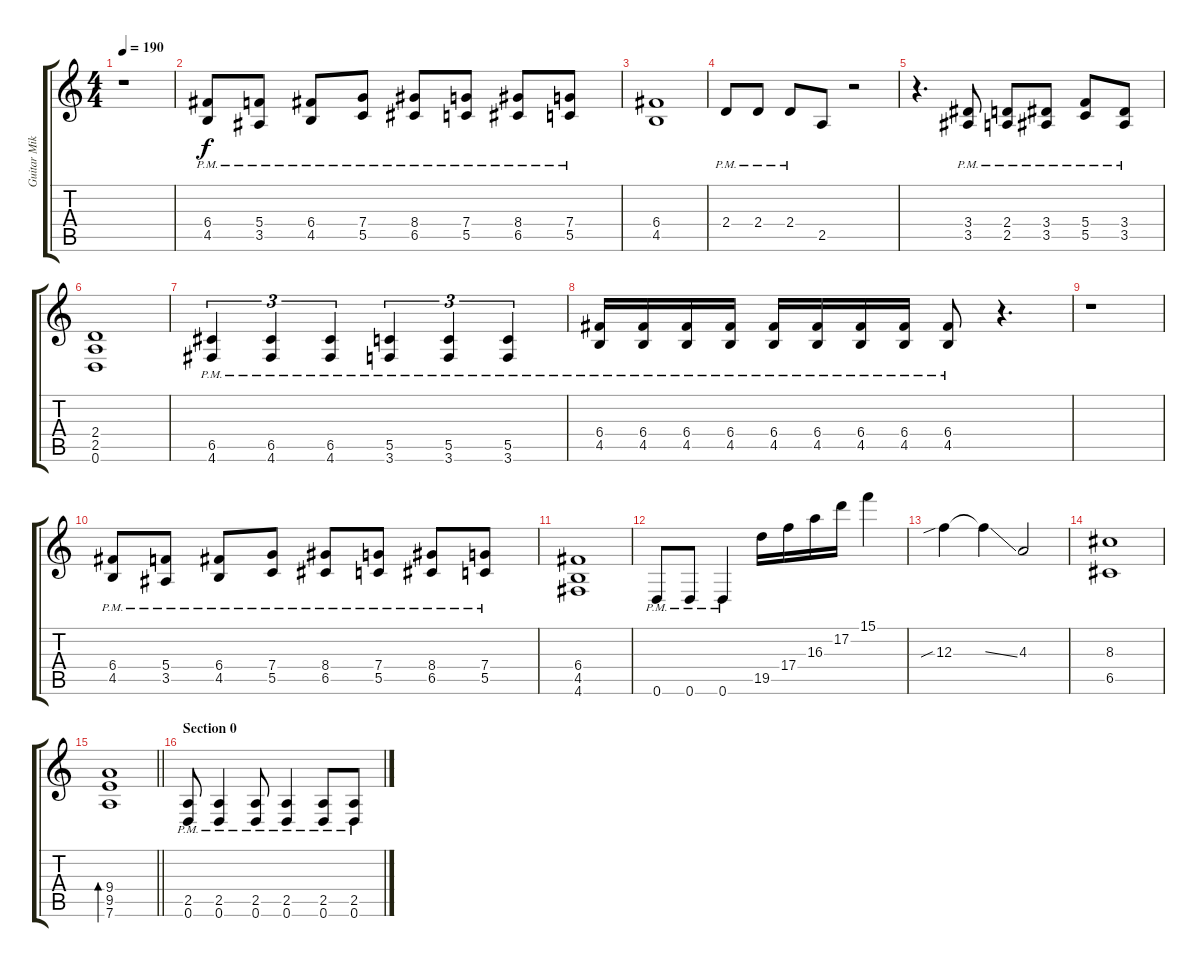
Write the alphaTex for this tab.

\track ("Guitar Mika" "Guitar Mik") {instrument overdrivenguitar}
\staff {score tabs}
\tuning (D4 A3 F3 C3 G2 D2) {hide}
\ts (4 4)
\tempo 190
\clef g2
\ks c
r.1{dy f} |
(6.4{pm} 4.5{pm}).8 (5.4{pm} 3.5{pm}).8 (6.4{pm} 4.5{pm}).8 (7.4{pm} 5.5{pm}).8 (8.4{pm} 6.5{pm}).8 (7.4{pm} 5.5{pm}).8 (8.4{pm} 6.5{pm}).8 (7.4{pm} 5.5{pm}).8 |
(6.4 4.5).1 |
2.4{pm}.8 2.4{pm}.8 2.4{pm}.8 2.5.8 r.2 |
r.4{d} (3.4{pm} 3.5{pm}).8 (2.4{pm} 2.5{pm}).8 (3.4{pm} 3.5{pm}).8 (5.4{pm} 5.5{pm}).8 (3.4{pm} 3.5{pm}).8 |
(2.4 2.5 0.6).1 |
(6.5{pm} 4.6{pm}).4{tu (3 2)} (6.5{pm} 4.6{pm}).4{tu (3 2)} (6.5{pm} 4.6{pm}).4{tu (3 2)} (5.5{pm} 3.6{pm}).4{tu (3 2)} (5.5{pm} 3.6{pm}).4{tu (3 2)} (5.5{pm} 3.6{pm}).4{tu (3 2)} |
(6.4{pm} 4.5{pm}).16 (6.4{pm} 4.5{pm}).16 (6.4{pm} 4.5{pm}).16 (6.4{pm} 4.5{pm}).16 (6.4{pm} 4.5{pm}).16 (6.4{pm} 4.5{pm}).16 (6.4{pm} 4.5{pm}).16 (6.4{pm} 4.5{pm}).16 (6.4{pm} 4.5{pm}).8 r.4{d} |
r.1 |
(6.4{pm} 4.5{pm}).8 (5.4{pm} 3.5{pm}).8 (6.4{pm} 4.5{pm}).8 (7.4{pm} 5.5{pm}).8 (8.4{pm} 6.5{pm}).8 (7.4{pm} 5.5{pm}).8 (8.4{pm} 6.5{pm}).8 (7.4{pm} 5.5{pm}).8 |
(6.4 4.5 4.6).1 |
0.6{pm}.8 0.6{pm}.8 0.6{pm}.4 19.5.16 17.4.16 16.3.16 17.2.16 15.1.4 |
12.3{sib}.4 12.3{ss t}.4 4.3.2 |
(8.3 6.5).1 |
\barLineRight lightlight
(9.4 9.5 7.6).1{bd 60} |
\section ("" "Section 0")
(2.5{pm} 0.6{pm}).8 (2.5{pm} 0.6{pm}).4 (2.5{pm} 0.6{pm}).8 (2.5{pm} 0.6{pm}).4 (2.5{pm} 0.6{pm}).8 (2.5{pm} 0.6{pm}).8
